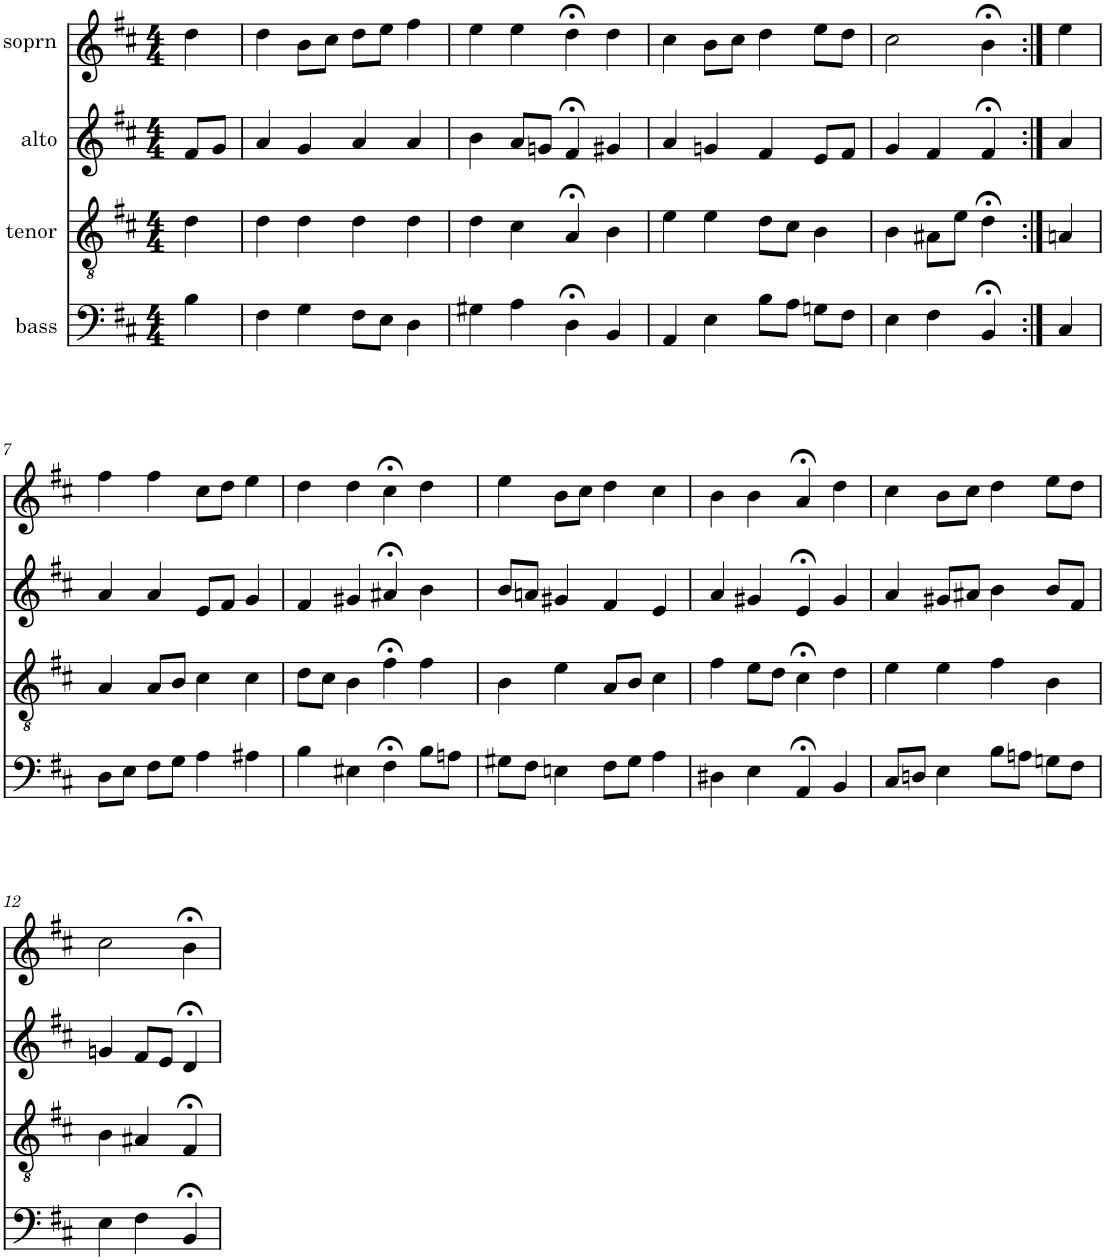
**kern	**kern	**kern	**kern
*part4	*part3	*part2	*part1
*staff4	*staff3	*staff2	*staff1
*I"bass	*I"tenor	*I"alto	*I"soprn
*clefF4	*clefGv2	*clefG2	*clefG2
*k[f#c#]	*k[f#c#]	*k[f#c#]	*k[f#c#]
*b:	*b:	*b:	*b:
*M4/4	*M4/4	*M4/4	*M4/4
=1	=1	=1	=1
4B\	4d\	8f#/L	4dd\
.	.	8g/J	.
=2	=2	=2	=2
4F#\	4d\	4a/	4dd\
4G\	4d\	4g/	8b\L
.	.	.	8cc#\J
8F#\L	4d\	4a/	8dd\L
8E\J	.	.	8ee\J
4D\	4d\	4a/	4ff#\
=3	=3	=3	=3
4G#X\	4d\	4b\	4ee\
4A\	4c#\	8a/L	4ee\
.	.	8gn/J	.
4D;<\	4A;</	4f#;</	4dd;<\
4BB/	4B\	4g#X/	4dd\
=4	=4	=4	=4
4AA/	4e\	4a/	4cc#\
4E\	4e\	4gn/	8b\L
.	.	.	8cc#\J
8B\L	8d\L	4f#/	4dd\
8A\J	8c#\J	.	.
8Gn\L	4B\	8e/L	8ee\L
8F#\J	.	8f#/J	8dd\J
=5	=5	=5	=5
4E\	4B\	4g/	2cc#\
4F#\	8A#X\L	4f#/	.
.	8e\J	.	.
4BB;</	4d;<\	4f#;</	4b;<\
=6:|!	=6:|!	=6:|!	=6:|!
4C#/	4An/	4a/	4ee\
!!LO:LB:g=z
=7	=7	=7	=7
8D\L	4A/	4a/	4ff#\
8E\J	.	.	.
8F#\L	8A/L	4a/	4ff#\
8G\J	8B/J	.	.
4A\	4c#\	8e/L	8cc#\L
.	.	8f#/J	8dd\J
4A#X\	4c#\	4g/	4ee\
=8	=8	=8	=8
4B\	8d\L	4f#/	4dd\
.	8c#\J	.	.
4E#X\	4B\	4g#X/	4dd\
4F#;<\	4f#;<\	4a#X;</	4cc#;<\
8B\L	4f#\	4b\	4dd\
8An\J	.	.	.
=9	=9	=9	=9
8G#X\L	4B\	8b/L	4ee\
8F#\J	.	8an/J	.
4En\	4e\	4g#X/	8b\L
.	.	.	8cc#\J
8F#\L	8A/L	4f#/	4dd\
8G#\J	8B/J	.	.
4A\	4c#\	4e/	4cc#\
=10	=10	=10	=10
4D#X\	4f#\	4a/	4b\
4E\	8e\L	4g#X/	4b\
.	8d\J	.	.
4AA;</	4c#;<\	4e;</	4a;</
4BB/	4d\	4g#/	4dd\
=11	=11	=11	=11
8C#/L	4e\	4a/	4cc#\
8Dn/J	.	.	.
4E\	4e\	8g#X/L	8b\L
.	.	8a#X/J	8cc#\J
8B\L	4f#\	4b\	4dd\
8An\J	.	.	.
8Gn\L	4B\	8b/L	8ee\L
8F#\J	.	8f#/J	8dd\J
!!LO:LB:g=z
=12	=12	=12	=12
4E\	4B\	4gn/	2cc#\
4F#\	4A#X/	8f#/L	.
.	.	8e/J	.
4BB;</	4F#;</	4d;</	4b;<\
=	=	=	=
*-	*-	*-	*-
